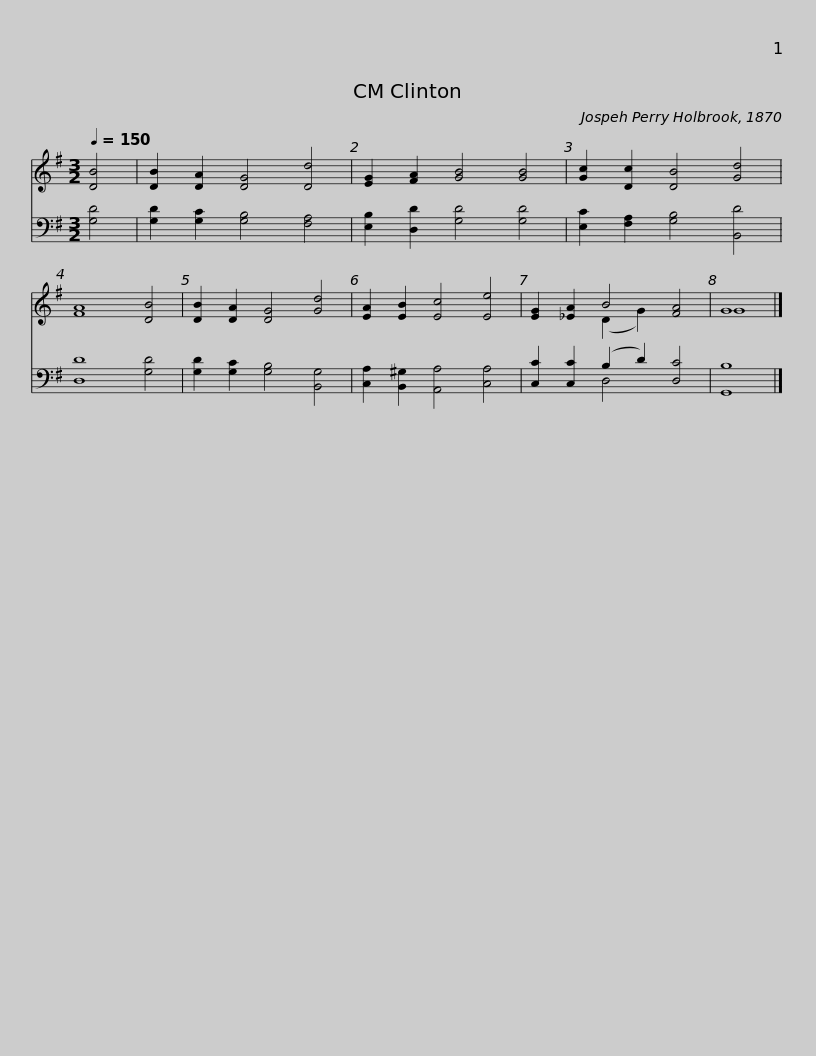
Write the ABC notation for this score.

X:1
%%score ( 1 2 ) ( 3 4 )
L:1/8
Q:1/4=150
M:3/2
I:linebreak $
K:G
V:1 treble
V:2 treble
V:3 bass
V:4 bass
V:1
 [DB]4 | [DB]2 [DA]2 [DG]4 [Dd]4 | [EG]2 [FA]2 [GB]4 [GB]4 | [Gc]2 [Dc]2 [DB]4 [Gd]4 | [FA]8 [DB]4 | %5
 [DB]2 [DA]2 [DG]4 [Gd]4 | [EA]2 [EB]2 [Ec]4 [Ee]4 | [EG]2 [_EA]2 B4 [FA]4 |$ G8 |] %9
V:2
 x4 | x12 | x12 | x12 | x12 | %5
 x12 | x12 | x4 (D2 G2) x4 |$ G8 |] %9
V:3
 [G,D]4 | [G,D]2 [G,C]2 [G,B,]4 [F,A,]4 | [E,B,]2 [D,D]2 [G,D]4 [G,D]4 | [E,C]2 [F,A,]2 [G,B,]4 [B,,D]4 | [D,D]8 [G,D]4 | %5
 [G,D]2 [G,C]2 [G,B,]4 [B,,G,]4 | [C,A,]2 [B,,^G,]2 [A,,A,]4 [C,A,]4 | [C,C]2 [C,C]2 (B,2 D2) [D,C]4 |$ [G,,B,]8 |] %9
V:4
 x4 | x12 | x12 | x12 | x12 | %5
 x12 | x12 | x4 D,4 x4 |$ x8 |] %9
